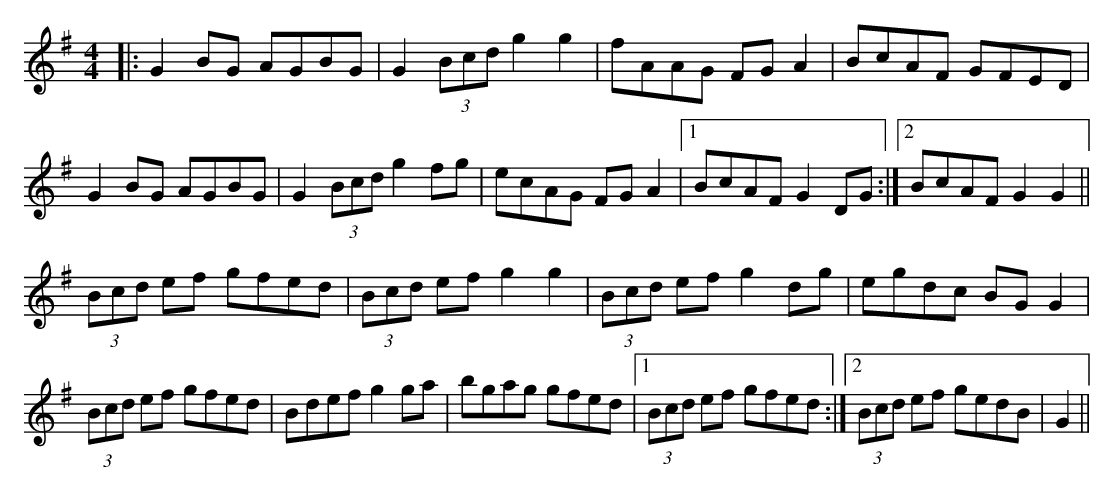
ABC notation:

X:1
M:4/4
K:G
|:G2 BG AGBG|G2 (3Bcd g2 g2|fAAG FG A2|BcAF GFED|
G2 BG AGBG|G2 (3Bcd g2 fg|ecAG FG A2|1 BcAF G2 DG:|2 BcAF G2 G2||
(3Bcd ef gfed|(3Bcd ef g2 g2|(3Bcd ef g2 dg|egdc BG G2|
(3Bcd ef gfed|Bdef g2 ga|bgag gfed|1 (3Bcd ef gfed:|2 (3Bcd ef gedB|G2||
